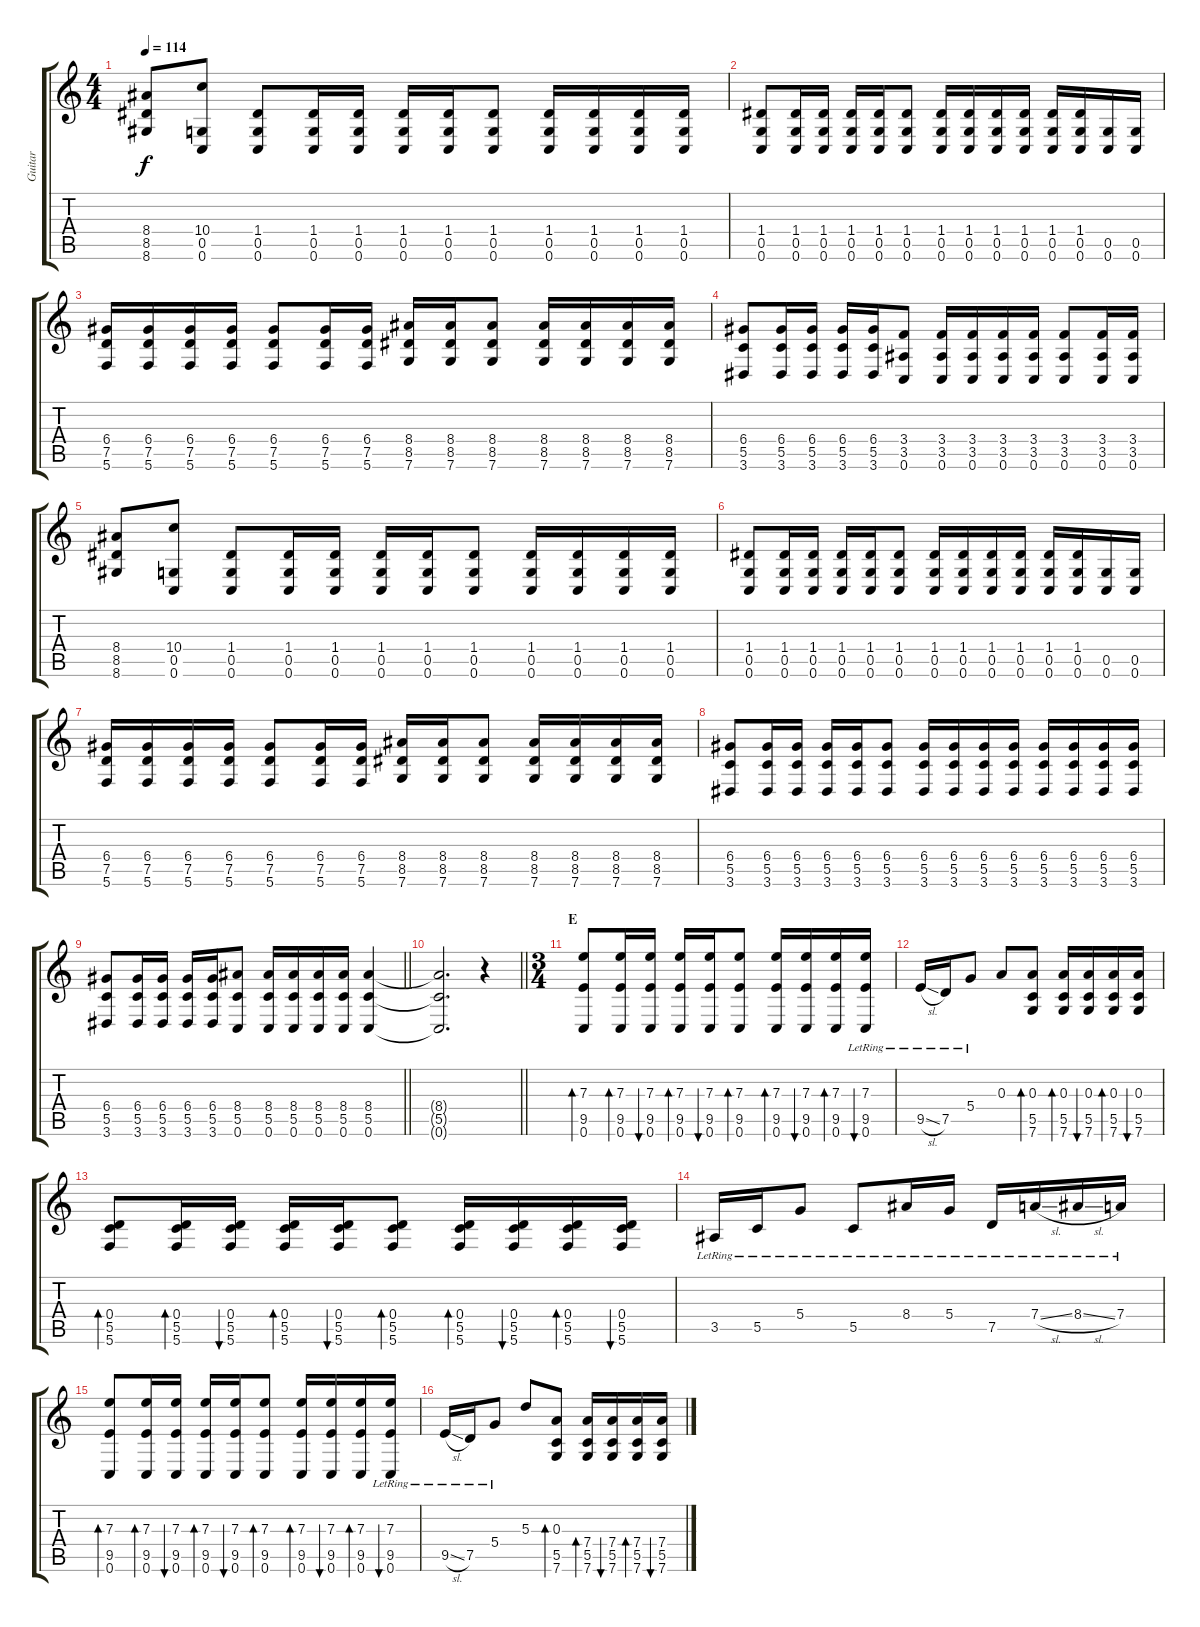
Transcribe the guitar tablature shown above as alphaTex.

\track ("Guitar" "Guitar") {instrument overdrivenguitar}
\staff {score tabs}
\tuning (G4 E4 A3 D3 G2 C2) {hide}
\ts (4 4)
\tempo 114
\clef g2
\ks c
(8.4 8.5 8.6).8{dy f} (10.4 0.5 0.6).8 (1.4 0.5 0.6).8 (1.4 0.5 0.6).16 (1.4 0.5 0.6).16 (1.4 0.5 0.6).16 (1.4 0.5 0.6).16 (1.4 0.5 0.6).8 (1.4 0.5 0.6).16 (1.4 0.5 0.6).16 (1.4 0.5 0.6).16 (1.4 0.5 0.6).16 |
(1.4 0.5 0.6).8 (1.4 0.5 0.6).16 (1.4 0.5 0.6).16 (1.4 0.5 0.6).16 (1.4 0.5 0.6).16 (1.4 0.5 0.6).8 (1.4 0.5 0.6).16 (1.4 0.5 0.6).16 (1.4 0.5 0.6).16 (1.4 0.5 0.6).16 (1.4 0.5 0.6).16 (1.4 0.5 0.6).16 (0.5 0.6).16 (0.5 0.6).16 |
(6.4 7.5 5.6).16 (6.4 7.5 5.6).16 (6.4 7.5 5.6).16 (6.4 7.5 5.6).16 (6.4 7.5 5.6).8 (6.4 7.5 5.6).16 (6.4 7.5 5.6).16 (8.4 8.5 7.6).16 (8.4 8.5 7.6).16 (8.4 8.5 7.6).8 (8.4 8.5 7.6).16 (8.4 8.5 7.6).16 (8.4 8.5 7.6).16 (8.4 8.5 7.6).16 |
(6.4 5.5 3.6).8 (6.4 5.5 3.6).16 (6.4 5.5 3.6).16 (6.4 5.5 3.6).16 (6.4 5.5 3.6).16 (3.4 3.5 0.6).8 (3.4 3.5 0.6).16 (3.4 3.5 0.6).16 (3.4 3.5 0.6).16 (3.4 3.5 0.6).16 (3.4 3.5 0.6).8 (3.4 3.5 0.6).16 (3.4 3.5 0.6).16 |
(8.4 8.5 8.6).8 (10.4 0.5 0.6).8 (1.4 0.5 0.6).8 (1.4 0.5 0.6).16 (1.4 0.5 0.6).16 (1.4 0.5 0.6).16 (1.4 0.5 0.6).16 (1.4 0.5 0.6).8 (1.4 0.5 0.6).16 (1.4 0.5 0.6).16 (1.4 0.5 0.6).16 (1.4 0.5 0.6).16 |
(1.4 0.5 0.6).8 (1.4 0.5 0.6).16 (1.4 0.5 0.6).16 (1.4 0.5 0.6).16 (1.4 0.5 0.6).16 (1.4 0.5 0.6).8 (1.4 0.5 0.6).16 (1.4 0.5 0.6).16 (1.4 0.5 0.6).16 (1.4 0.5 0.6).16 (1.4 0.5 0.6).16 (1.4 0.5 0.6).16 (0.5 0.6).16 (0.5 0.6).16 |
(6.4 7.5 5.6).16 (6.4 7.5 5.6).16 (6.4 7.5 5.6).16 (6.4 7.5 5.6).16 (6.4 7.5 5.6).8 (6.4 7.5 5.6).16 (6.4 7.5 5.6).16 (8.4 8.5 7.6).16 (8.4 8.5 7.6).16 (8.4 8.5 7.6).8 (8.4 8.5 7.6).16 (8.4 8.5 7.6).16 (8.4 8.5 7.6).16 (8.4 8.5 7.6).16 |
(6.4 5.5 3.6).8 (6.4 5.5 3.6).16 (6.4 5.5 3.6).16 (6.4 5.5 3.6).16 (6.4 5.5 3.6).16 (6.4 5.5 3.6).8 (6.4 5.5 3.6).16 (6.4 5.5 3.6).16 (6.4 5.5 3.6).16 (6.4 5.5 3.6).16 (6.4 5.5 3.6).16 (6.4 5.5 3.6).16 (6.4 5.5 3.6).16 (6.4 5.5 3.6).16 |
\barLineRight lightlight
(6.4 5.5 3.6).8 (6.4 5.5 3.6).16 (6.4 5.5 3.6).16 (6.4 5.5 3.6).16 (6.4 5.5 3.6).16 (8.4 5.5 0.6).8 (8.4 5.5 0.6).16 (8.4 5.5 0.6).16 (8.4 5.5 0.6).16 (8.4 5.5 0.6).16 (8.4 5.5 0.6).4 |
\barLineRight lightlight
(8.4{t} 5.5{t} 0.6{t}).2{d} r.4 |
\ts (3 4)
\section ("" "E")
(7.3 9.5 0.6).8{bd 60 instrument acousticguitarsteel} (7.3 9.5 0.6).16{bd 60} (7.3 9.5 0.6).16{bu 60} (7.3 9.5 0.6).16{bd 60} (7.3 9.5 0.6).16{bu 60} (7.3 9.5 0.6).8{bd 60} (7.3 9.5 0.6).16{bd 60} (7.3 9.5 0.6).16{bu 60} (7.3 9.5 0.6).16{bd 60} (7.3{lr} 9.5{lr} 0.6{lr}).16{bu 60} |
9.5{sl lr}.16 7.5{lr}.16 5.4{lr}.8 0.3.8 (0.3 5.5 7.6).8{bd 60} (0.3 5.5 7.6).16{bd 60} (0.3 5.5 7.6).16{bu 60} (0.3 5.5 7.6).16{bd 60} (0.3 5.5 7.6).16{bu 60} |
(0.4 5.5 5.6).8{bd 60} (0.4 5.5 5.6).16{bd 60} (0.4 5.5 5.6).16{bu 60} (0.4 5.5 5.6).16{bd 60} (0.4 5.5 5.6).16{bu 60} (0.4 5.5 5.6).8{bd 60} (0.4 5.5 5.6).16{bd 60} (0.4 5.5 5.6).16{bu 60} (0.4 5.5 5.6).16{bd 60} (0.4 5.5 5.6).16{bu 60} |
3.5{lr}.16 5.5{lr}.16 5.4{lr}.8 5.5{lr}.8 8.4{lr}.16 5.4{lr}.16 7.5{lr}.16 7.4{sl lr}.16 8.4{sl lr}.16 7.4{lr}.16 |
(7.3 9.5 0.6).8{bd 60} (7.3 9.5 0.6).16{bd 60} (7.3 9.5 0.6).16{bu 60} (7.3 9.5 0.6).16{bd 60} (7.3 9.5 0.6).16{bu 60} (7.3 9.5 0.6).8{bd 60} (7.3 9.5 0.6).16{bd 60} (7.3 9.5 0.6).16{bu 60} (7.3 9.5 0.6).16{bd 60} (7.3{lr} 9.5{lr} 0.6{lr}).16{bu 60} |
9.5{sl lr}.16 7.5{lr}.16 5.4{lr}.8 5.3.8 (0.3 5.5 7.6).8{bd 60} (7.4 5.5 7.6).16{bd 60} (7.4 5.5 7.6).16{bu 60} (7.4 5.5 7.6).16{bd 60} (7.4 5.5 7.6).16{bu 60}
